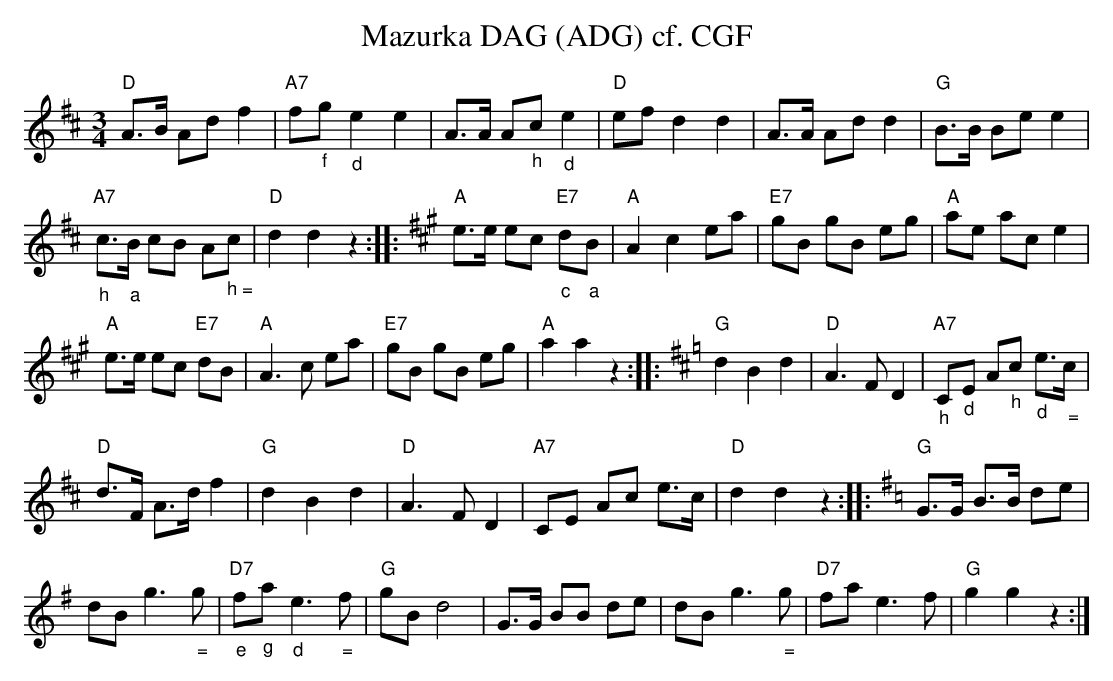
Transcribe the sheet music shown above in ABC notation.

X:1
T:Mazurka DAG (ADG) cf. CGF
M:3/4
L:1/8
K:Dmaj%%MIDI gchordon
"D"A>B Adf2 | "A7"f"_f"g"_d"e2e2 | A>A A"_h"c"_d"e2 | "D"efd2d2 | A>A Add2 | "G"B>B Bee2 |
"A7""_h"c>"_a"B cB A"_ h ="c | "D"d2d2z2 :: [K:Amaj] "A"e>e ec "E7""_c"d"_a"B | "A"A2c2ea | "E7"gB gB eg | "A"ae ace2 |
"A"e>e ec "E7"dB | "A"A3c ea | "E7"gB gB eg | "A"a2a2z2 :: [K:Dmaj] "G"d2B2d2 | "D"A3FD2 | "A7""_h"C"_d"E A"_h"c "_d"e>"_ ="c |
"D"d>F A>df2 | "G"d2B2d2 | "D"A3FD2 | "A7"CE Ac e>c | "D"d2d2z2 :: [K:Gmaj] "G"G>G B>B de |
dB g3"_ ="g | "D7""_e"f"_g"a"_d"e3"_ = "f | "G"gBd4 | G>G BB de | dBg3"_ ="g | "D7"fae3f | "G"g2g2z2 :|
